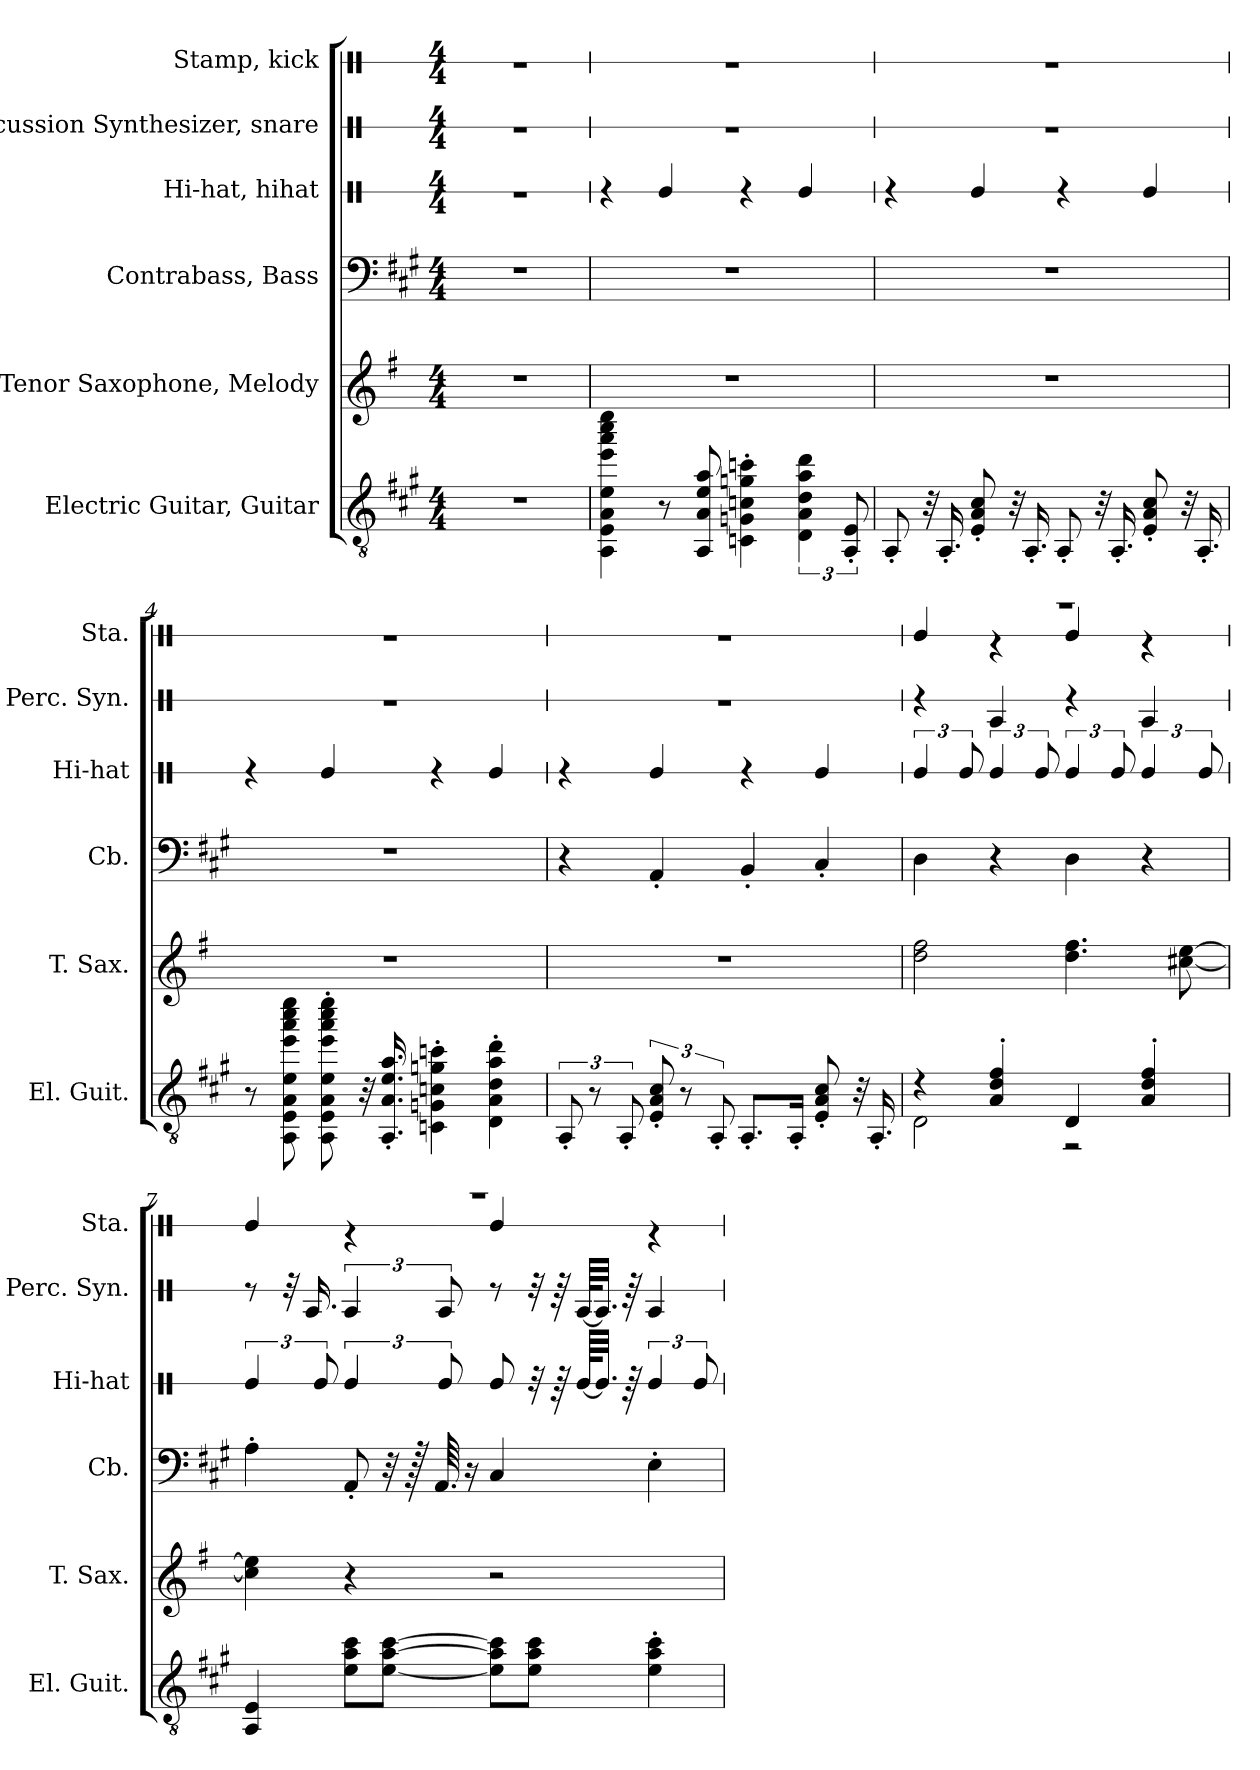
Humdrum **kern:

**kern	**kern	**kern	**kern	**kern	**kern
*part6	*part5	*part4	*part3	*part2	*part1
*staff6	*staff5	*staff4	*staff3	*staff2	*staff1
*I"Electric Guitar, Guitar	*I"Tenor Saxophone, Melody	*I"Contrabass, Bass	*I"Hi-hat, hihat	*I"Percussion Synthesizer, snare	*I"Stamp, kick
*I'El. Guit.	*I'T. Sax.	*I'Cb.	*I'Hi-hat	*I'Perc. Syn.	*I'Sta.
*	*	*	*stria1	*stria1	*stria1
*clefGv2	*clefG2	*clefF4	*clefX	*clefX	*clefX
*	*ITrd8c14	*ITrd7c12	*	*	*
*k[f#c#g#]	*k[f#]	*k[f#c#g#]	*k[]	*k[]	*k[]
*M4/4	*M4/4	*M4/4	*M4/4	*M4/4	*M4/4
*MM120	*MM120	*MM120	*MM120	*MM120	*MM120
=1	=1	=1	=1	=1	=1
1r	1r	1r	1r	1r	1r
=2	=2	=2	=2	=2	=2
4AA\ 4E\ 4A\ 4e\ 4ee\ 4aa\ 4ccc#\ 4eee\	1r	1r	4r	1r	1r
8r	.	.	4Re/	.	.
8AA/ 8A/ 8e/ 8a/	.	.	.	.	.
4Cn\' 4Gn\' 4cn\' 4gn\' 4ccn\'	.	.	4r	.	.
6D\ 6A\ 6d\ 6a\ 6dd\	.	.	4Re/	.	.
12AA/' 12E/'	.	.	.	.	.
=3	=3	=3	=3	=3	=3
8AA'/	1r	1r	4r	1r	1r
32r	.	.	.	.	.
16.AA'/	.	.	.	.	.
8E/' 8A/' 8c#/'	.	.	4Re/	.	.
32r	.	.	.	.	.
16.AA'/	.	.	.	.	.
8AA'/	.	.	4r	.	.
32r	.	.	.	.	.
16.AA'/	.	.	.	.	.
8E/' 8A/' 8c#/'	.	.	4Re/	.	.
32r	.	.	.	.	.
16.AA'/	.	.	.	.	.
!!LO:LB:g=z
=4	=4	=4	=4	=4	=4
8r	1r	1r	4r	1r	1r
8AA\ 8E\ 8A\ 8e\ 8ee\ 8aa\ 8ccc#\ 8eee\	.	.	.	.	.
8AA\' 8E\' 8A\' 8e\' 8ee\' 8aa\' 8ccc#\' 8eee\'	.	.	4Re/	.	.
32r	.	.	.	.	.
16.AA/' 16.A/' 16.e/' 16.a/'	.	.	.	.	.
4Cn\' 4Gn\' 4cn\' 4gn\' 4ccn\'	.	.	4r	.	.
4D\' 4A\' 4d\' 4a\' 4dd\'	.	.	4Re/	.	.
=5	=5	=5	=5	=5	=5
12AA'/	1r	4r	4r	1r	1r
12r	.	.	.	.	.
12AA'/	.	.	.	.	.
12E/' 12A/' 12c#/'	.	4AAA'/	4Re/	.	.
12r	.	.	.	.	.
12AA'/	.	.	.	.	.
8.AA'/L	.	4BBB'/	4r	.	.
16AA'/Jk	.	.	.	.	.
8E/' 8A/' 8c#/'	.	4CC#'/	4Re/	.	.
32r	.	.	.	.	.
16.AA'/	.	.	.	.	.
=6	=6	=6	=6	=6	=6
*^	*	*	*	*	*^
4r	2D\	2d\ 2f#\	4DD\	6Re/	4r	1r	4Re/
.	.	.	.	12Re/	.	.	.
4A/' 4d/' 4f#/'	.	.	4r	6Re/	4RA/	.	4r
.	.	.	.	12Re/	.	.	.
4D/	2r	4.d\ 4.f#\	4DD\	6Re/	4r	.	4Re/
.	.	.	.	12Re/	.	.	.
4A/' 4d/' 4f#/'	.	.	4r	6Re/	4RA/	.	4r
.	.	[8c#X\ [8e\	.	.	.	.	.
.	.	.	.	12Re/	.	.	.
*v	*v	*	*	*	*	*	*
!!LO:PB:g=z	!!
=7	=7	=7	=7	=7	=7	=7
4AA/ 4E/	4c#\] 4e\]	4AA'\	6Re/	8r	1r	4Re/
.	.	.	.	32r	.	.
.	.	.	.	16.RA/	.	.
.	.	.	12Re/	.	.	.
8e\ 8a\ 8cc#\L	4r	8AAA'/	6Re/	6RA/	.	4r
[8e\ [8a\ [8cc#\J	.	32r	.	.	.	.
.	.	128r	.	.	.	.
.	.	64.AAA/	.	.	.	.
.	.	.	12Re/	12RA/	.	.
.	.	16r	.	.	.	.
8e\] 8a\] 8cc#\]L	2r	4CC#/	8Re/	8r	.	4Re/
8e\ 8a\ 8cc#\J	.	.	32r	32r	.	.
.	.	.	64r	64r	.	.
.	.	.	[64Re/KLLL	[64RA/KLLL	.	.
.	.	.	32.Re/JJJ]	32.RA/JJJ]	.	.
.	.	.	64r	64r	.	.
4e\' 4a\' 4cc#\'	.	4EE'\	6Re/	4RA/	.	4r
.	.	.	12Re/	.	.	.
*	*	*	*	*	*v	*v
=	=	=	=	=	=
*-	*-	*-	*-	*-	*-
